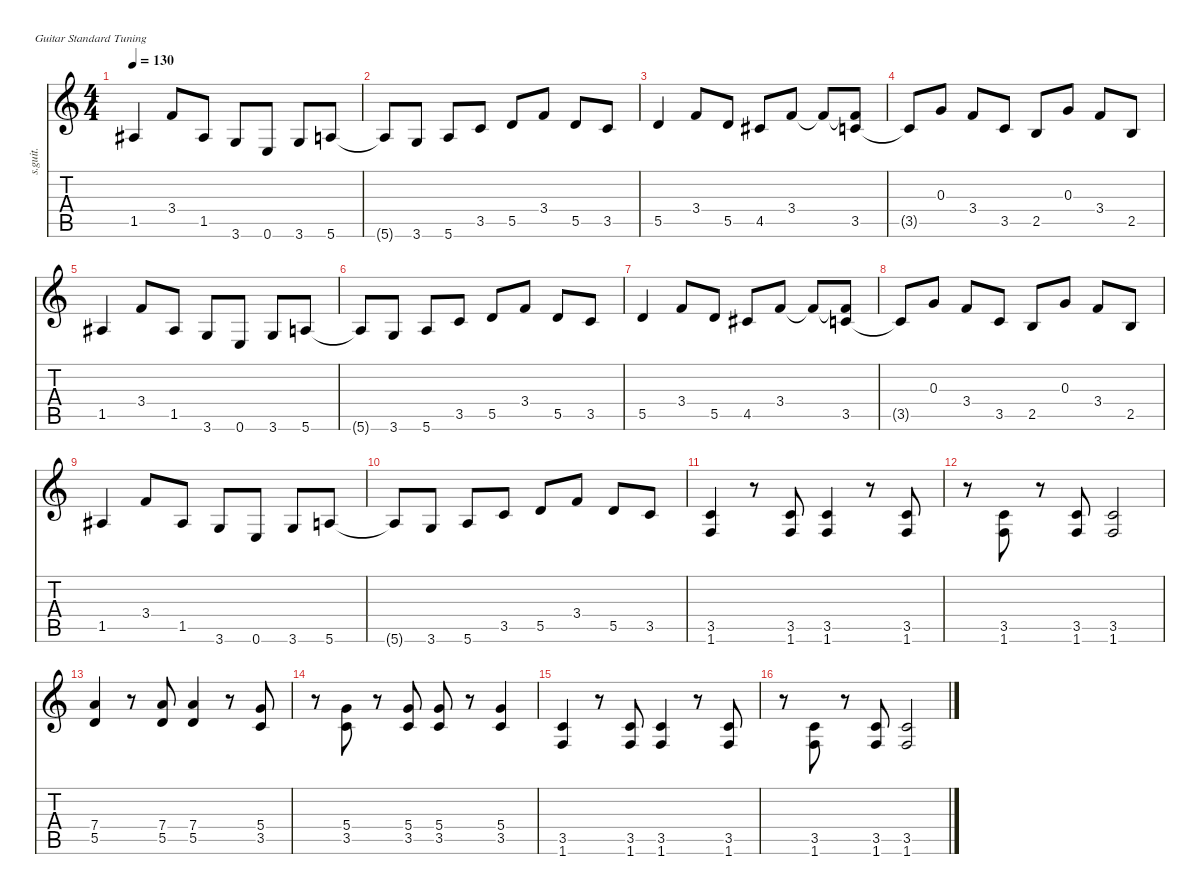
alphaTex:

\defaultSystemsLayout 4
\hideDynamics
\bracketExtendMode nobrackets
\otherSystemsTrackNameOrientation horizontal
\track ("Steel Guitar" "s.guit.") {instrument acousticguitarsteel}
\staff {score tabs}
\tuning (E4 B3 G3 D3 A2 E2)
\ts (4 4)
\tempo 130
\clef g2
\ks c
1.5{acc #}.4{dy mf beam Up} 3.4.8{beam Up} 1.5{acc #}.8{beam Up} 3.6.8{beam Up} 0.6.8{beam Up} 3.6.8{beam Up} 5.6.8{beam Up} |
5.6{t}.8{beam Up} 3.6.8{beam Up} 5.6.8{beam Up} 3.5.8{beam Up} 5.5.8{beam Up} 3.4.8{beam Up} 5.5.8{beam Up} 3.5.8{beam Up} |
5.5.4{beam Up} 3.4.8{beam Up} 5.5.8{beam Up} 4.5{acc #}.8{beam Up} 3.4.8{beam Up} 3.4{t}.8{beam Up} (3.5 3.4{t}).8{beam Up} |
3.5{t}.8{beam Up} 0.3.8{beam Up} 3.4.8{beam Up} 3.5.8{beam Up} 2.5.8{beam Up} 0.3.8{beam Up} 3.4.8{beam Up} 2.5.8{beam Up} |
1.5{acc #}.4{beam Up} 3.4.8{beam Up} 1.5{acc #}.8{beam Up} 3.6.8{beam Up} 0.6.8{beam Up} 3.6.8{beam Up} 5.6.8{beam Up} |
5.6{t}.8{beam Up} 3.6.8{beam Up} 5.6.8{beam Up} 3.5.8{beam Up} 5.5.8{beam Up} 3.4.8{beam Up} 5.5.8{beam Up} 3.5.8{beam Up} |
5.5.4{beam Up} 3.4.8{beam Up} 5.5.8{beam Up} 4.5{acc #}.8{beam Up} 3.4.8{beam Up} 3.4{t}.8{beam Up} (3.5 3.4{t}).8{beam Up} |
3.5{t}.8{beam Up} 0.3.8{beam Up} 3.4.8{beam Up} 3.5.8{beam Up} 2.5.8{beam Up} 0.3.8{beam Up} 3.4.8{beam Up} 2.5.8{beam Up} |
1.5{acc #}.4{beam Up} 3.4.8{beam Up} 1.5{acc #}.8{beam Up} 3.6.8{beam Up} 0.6.8{beam Up} 3.6.8{beam Up} 5.6.8{beam Up} |
5.6{t}.8{beam Up} 3.6.8{beam Up} 5.6.8{beam Up} 3.5.8{beam Up} 5.5.8{beam Up} 3.4.8{beam Up} 5.5.8{beam Up} 3.5.8{beam Up} |
(1.6 3.5).4{beam Up} r.8{beam Up} (3.5 1.6).8{beam Up} (1.6 3.5).4{beam Up} r.8{beam Up} (1.6 3.5).8{beam Up} |
r.8{beam Down} (3.5 1.6).8{beam Up} r.8{beam Up} (3.5 1.6).8{beam Up} (1.6 3.5).2{beam Up} |
(5.5 7.4).4{beam Up} r.8{beam Up} (5.5 7.4).8{beam Up} (5.5 7.4).4{beam Up} r.8{beam Up} (3.5 5.4).8{beam Up} |
r.8{beam Down} (3.5 5.4).8{beam Up} r.8{beam Up} (3.5 5.4).8{beam Up} (3.5 5.4).8{beam Up} r.8{beam Up} (5.4 3.5).4{beam Up} |
(1.6 3.5).4{beam Up} r.8{beam Up} (3.5 1.6).8{beam Up} (1.6 3.5).4{beam Up} r.8{beam Up} (1.6 3.5).8{beam Up} |
r.8{beam Down} (3.5 1.6).8{beam Up} r.8{beam Up} (3.5 1.6).8{beam Up} (1.6 3.5).2{beam Up}
